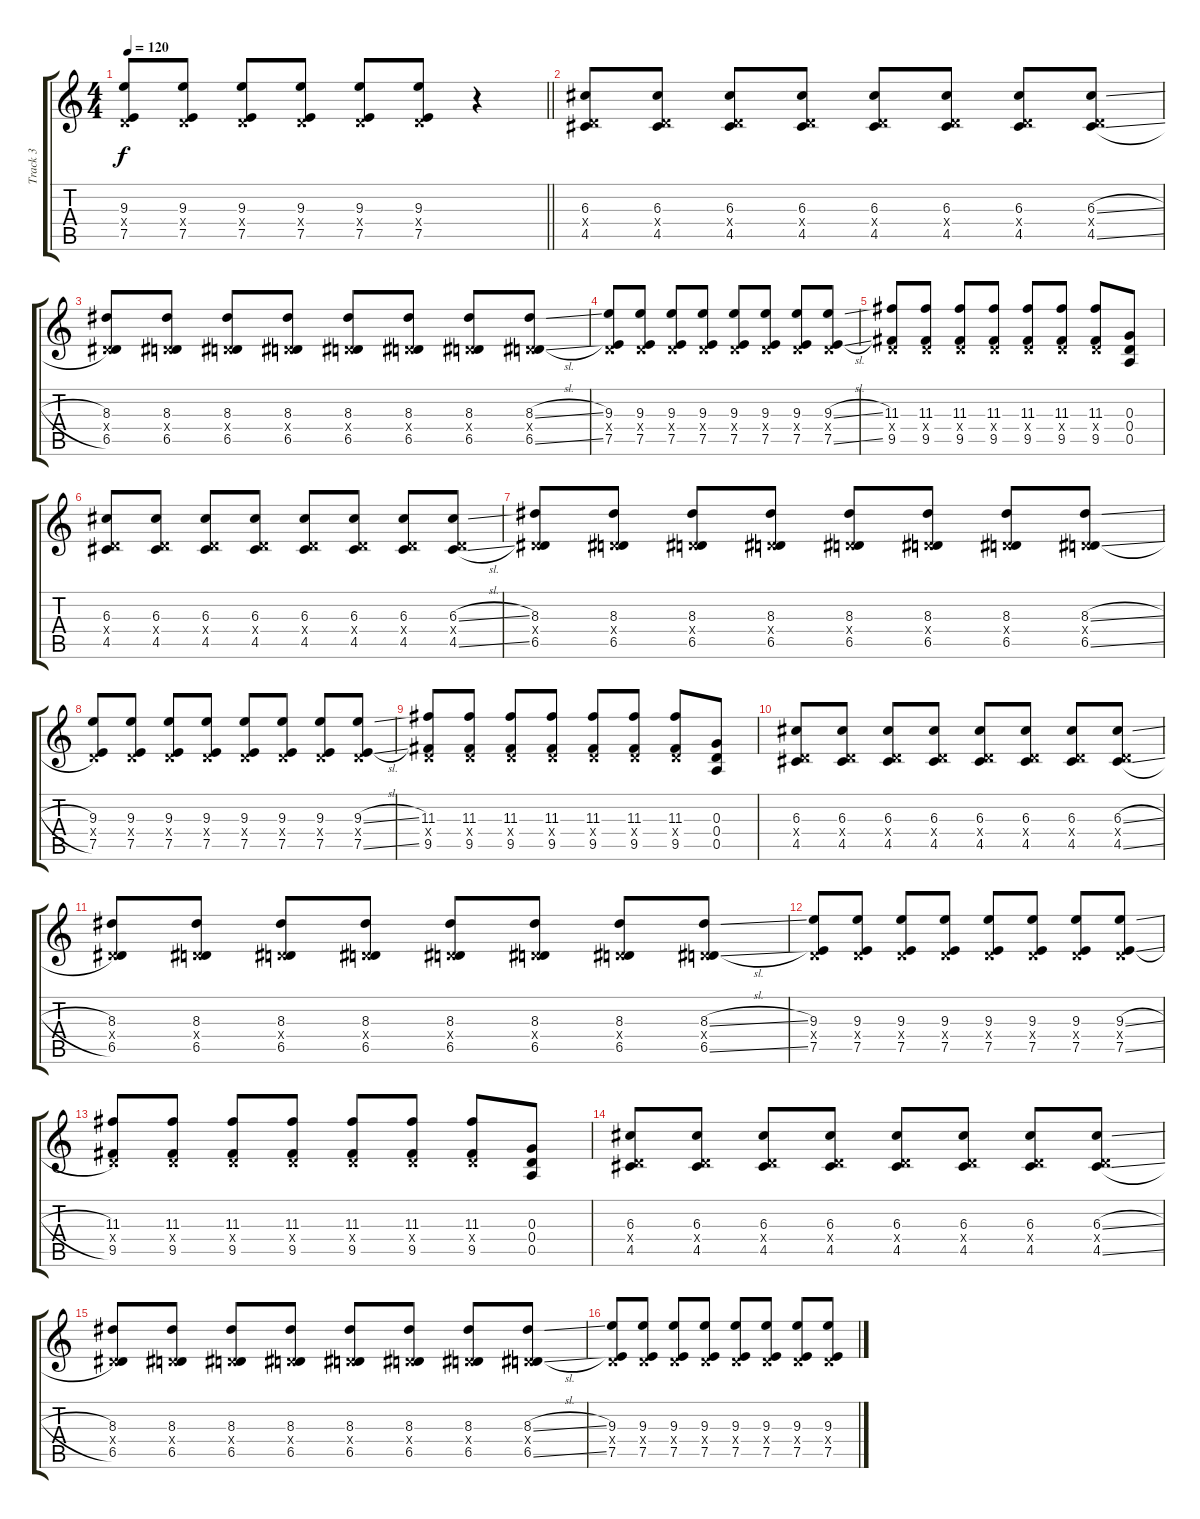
\track ("Track 3" "Track 3") {instrument distortionguitar}
\staff {score tabs}
\tuning (E4 B3 G3 D3 A2 E2) {hide}
\ts (4 4)
\tempo 120
\clef g2
\barLineRight lightlight
\ks c
(9.3 0.4{x} 7.5).8{dy f} (9.3 0.4{x} 7.5).8 (9.3 0.4{x} 7.5).8 (9.3 0.4{x} 7.5).8 (9.3 0.4{x} 7.5).8 (9.3 0.4{x} 7.5).8 r.4 |
(6.3 0.4{x} 4.5).8{volume 13} (6.3 0.4{x} 4.5).8 (6.3 0.4{x} 4.5).8 (6.3 0.4{x} 4.5).8 (6.3 0.4{x} 4.5).8 (6.3 0.4{x} 4.5).8 (6.3 0.4{x} 4.5).8 (6.3{sl} 0.4{x} 4.5{sl}).8 |
(8.3 0.4{x} 6.5).8 (8.3 0.4{x} 6.5).8 (8.3 0.4{x} 6.5).8 (8.3 0.4{x} 6.5).8 (8.3 0.4{x} 6.5).8 (8.3 0.4{x} 6.5).8 (8.3 0.4{x} 6.5).8 (8.3{sl} 0.4{x} 6.5{sl}).8 |
(9.3 0.4{x} 7.5).8 (9.3 0.4{x} 7.5).8 (9.3 0.4{x} 7.5).8 (9.3 0.4{x} 7.5).8 (9.3 0.4{x} 7.5).8 (9.3 0.4{x} 7.5).8 (9.3 0.4{x} 7.5).8 (9.3{sl} 0.4{x} 7.5{sl}).8 |
(11.3 0.4{x} 9.5).8 (11.3 0.4{x} 9.5).8 (11.3 0.4{x} 9.5).8 (11.3 0.4{x} 9.5).8 (11.3 0.4{x} 9.5).8 (11.3 0.4{x} 9.5).8 (11.3 0.4{x} 9.5).8 (0.3 0.4 0.5).8 |
(6.3 0.4{x} 4.5).8 (6.3 0.4{x} 4.5).8 (6.3 0.4{x} 4.5).8 (6.3 0.4{x} 4.5).8 (6.3 0.4{x} 4.5).8 (6.3 0.4{x} 4.5).8 (6.3 0.4{x} 4.5).8 (6.3{sl} 0.4{x} 4.5{sl}).8 |
(8.3 0.4{x} 6.5).8 (8.3 0.4{x} 6.5).8 (8.3 0.4{x} 6.5).8 (8.3 0.4{x} 6.5).8 (8.3 0.4{x} 6.5).8 (8.3 0.4{x} 6.5).8 (8.3 0.4{x} 6.5).8 (8.3{sl} 0.4{x} 6.5{sl}).8 |
(9.3 0.4{x} 7.5).8 (9.3 0.4{x} 7.5).8 (9.3 0.4{x} 7.5).8 (9.3 0.4{x} 7.5).8 (9.3 0.4{x} 7.5).8 (9.3 0.4{x} 7.5).8 (9.3 0.4{x} 7.5).8 (9.3{sl} 0.4{x} 7.5{sl}).8 |
(11.3 0.4{x} 9.5).8 (11.3 0.4{x} 9.5).8 (11.3 0.4{x} 9.5).8 (11.3 0.4{x} 9.5).8 (11.3 0.4{x} 9.5).8 (11.3 0.4{x} 9.5).8 (11.3 0.4{x} 9.5).8 (0.3 0.4 0.5).8 |
(6.3 0.4{x} 4.5).8 (6.3 0.4{x} 4.5).8 (6.3 0.4{x} 4.5).8 (6.3 0.4{x} 4.5).8 (6.3 0.4{x} 4.5).8 (6.3 0.4{x} 4.5).8 (6.3 0.4{x} 4.5).8 (6.3{sl} 0.4{x} 4.5{sl}).8 |
(8.3 0.4{x} 6.5).8 (8.3 0.4{x} 6.5).8 (8.3 0.4{x} 6.5).8 (8.3 0.4{x} 6.5).8 (8.3 0.4{x} 6.5).8 (8.3 0.4{x} 6.5).8 (8.3 0.4{x} 6.5).8 (8.3{sl} 0.4{x} 6.5{sl}).8 |
(9.3 0.4{x} 7.5).8 (9.3 0.4{x} 7.5).8 (9.3 0.4{x} 7.5).8 (9.3 0.4{x} 7.5).8 (9.3 0.4{x} 7.5).8 (9.3 0.4{x} 7.5).8 (9.3 0.4{x} 7.5).8 (9.3{sl} 0.4{x} 7.5{sl}).8 |
(11.3 0.4{x} 9.5).8 (11.3 0.4{x} 9.5).8 (11.3 0.4{x} 9.5).8 (11.3 0.4{x} 9.5).8 (11.3 0.4{x} 9.5).8 (11.3 0.4{x} 9.5).8 (11.3 0.4{x} 9.5).8 (0.3 0.4 0.5).8 |
(6.3 0.4{x} 4.5).8 (6.3 0.4{x} 4.5).8 (6.3 0.4{x} 4.5).8 (6.3 0.4{x} 4.5).8 (6.3 0.4{x} 4.5).8 (6.3 0.4{x} 4.5).8 (6.3 0.4{x} 4.5).8 (6.3{sl} 0.4{x} 4.5{sl}).8 |
(8.3 0.4{x} 6.5).8 (8.3 0.4{x} 6.5).8 (8.3 0.4{x} 6.5).8 (8.3 0.4{x} 6.5).8 (8.3 0.4{x} 6.5).8 (8.3 0.4{x} 6.5).8 (8.3 0.4{x} 6.5).8 (8.3{sl} 0.4{x} 6.5{sl}).8 |
(9.3 0.4{x} 7.5).8 (9.3 0.4{x} 7.5).8 (9.3 0.4{x} 7.5).8 (9.3 0.4{x} 7.5).8 (9.3 0.4{x} 7.5).8 (9.3 0.4{x} 7.5).8 (9.3 0.4{x} 7.5).8 (9.3{sl} 0.4{x} 7.5{sl}).8
